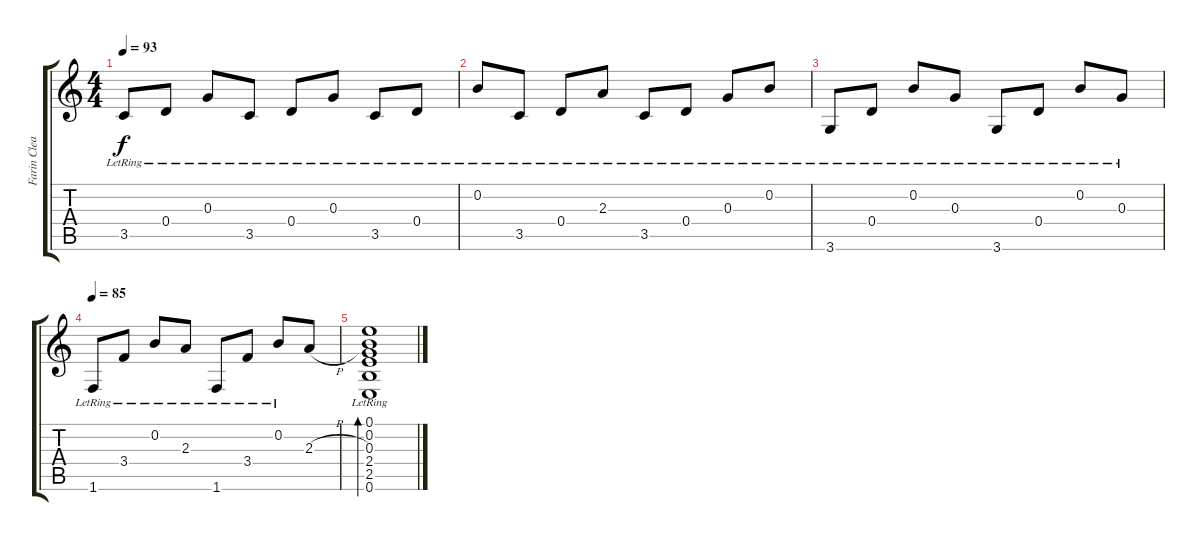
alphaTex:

\track ("Farin Clean" "Farin Clea") {instrument electricguitarjazz}
\staff {score tabs}
\tuning (E4 B3 G3 D3 A2 E2) {hide}
\ts (4 4)
\tempo 93
\clef g2
\ks c
3.5{lr}.8{dy f} 0.4{lr}.8 0.3{lr}.8 3.5{lr}.8 0.4{lr}.8 0.3{lr}.8 3.5{lr}.8 0.4{lr}.8 |
0.2{lr}.8 3.5{lr}.8 0.4{lr}.8 2.3{lr}.8 3.5{lr}.8 0.4{lr}.8 0.3{lr}.8 0.2{lr}.8 |
3.6{lr}.8 0.4{lr}.8 0.2{lr}.8 0.3{lr}.8 3.6{lr}.8 0.4{lr}.8 0.2{lr}.8 0.3{lr}.8 |
\tempo 85
1.6{lr}.8 3.4{lr}.8 0.2{lr}.8 2.3{lr}.8 1.6{lr}.8 3.4{lr}.8 0.2{lr}.8 2.3{h}.8 |
(0.1{lr} 0.2{lr} 0.3{lr} 2.4{lr} 2.5{lr} 0.6{lr}).1{bd 240}
